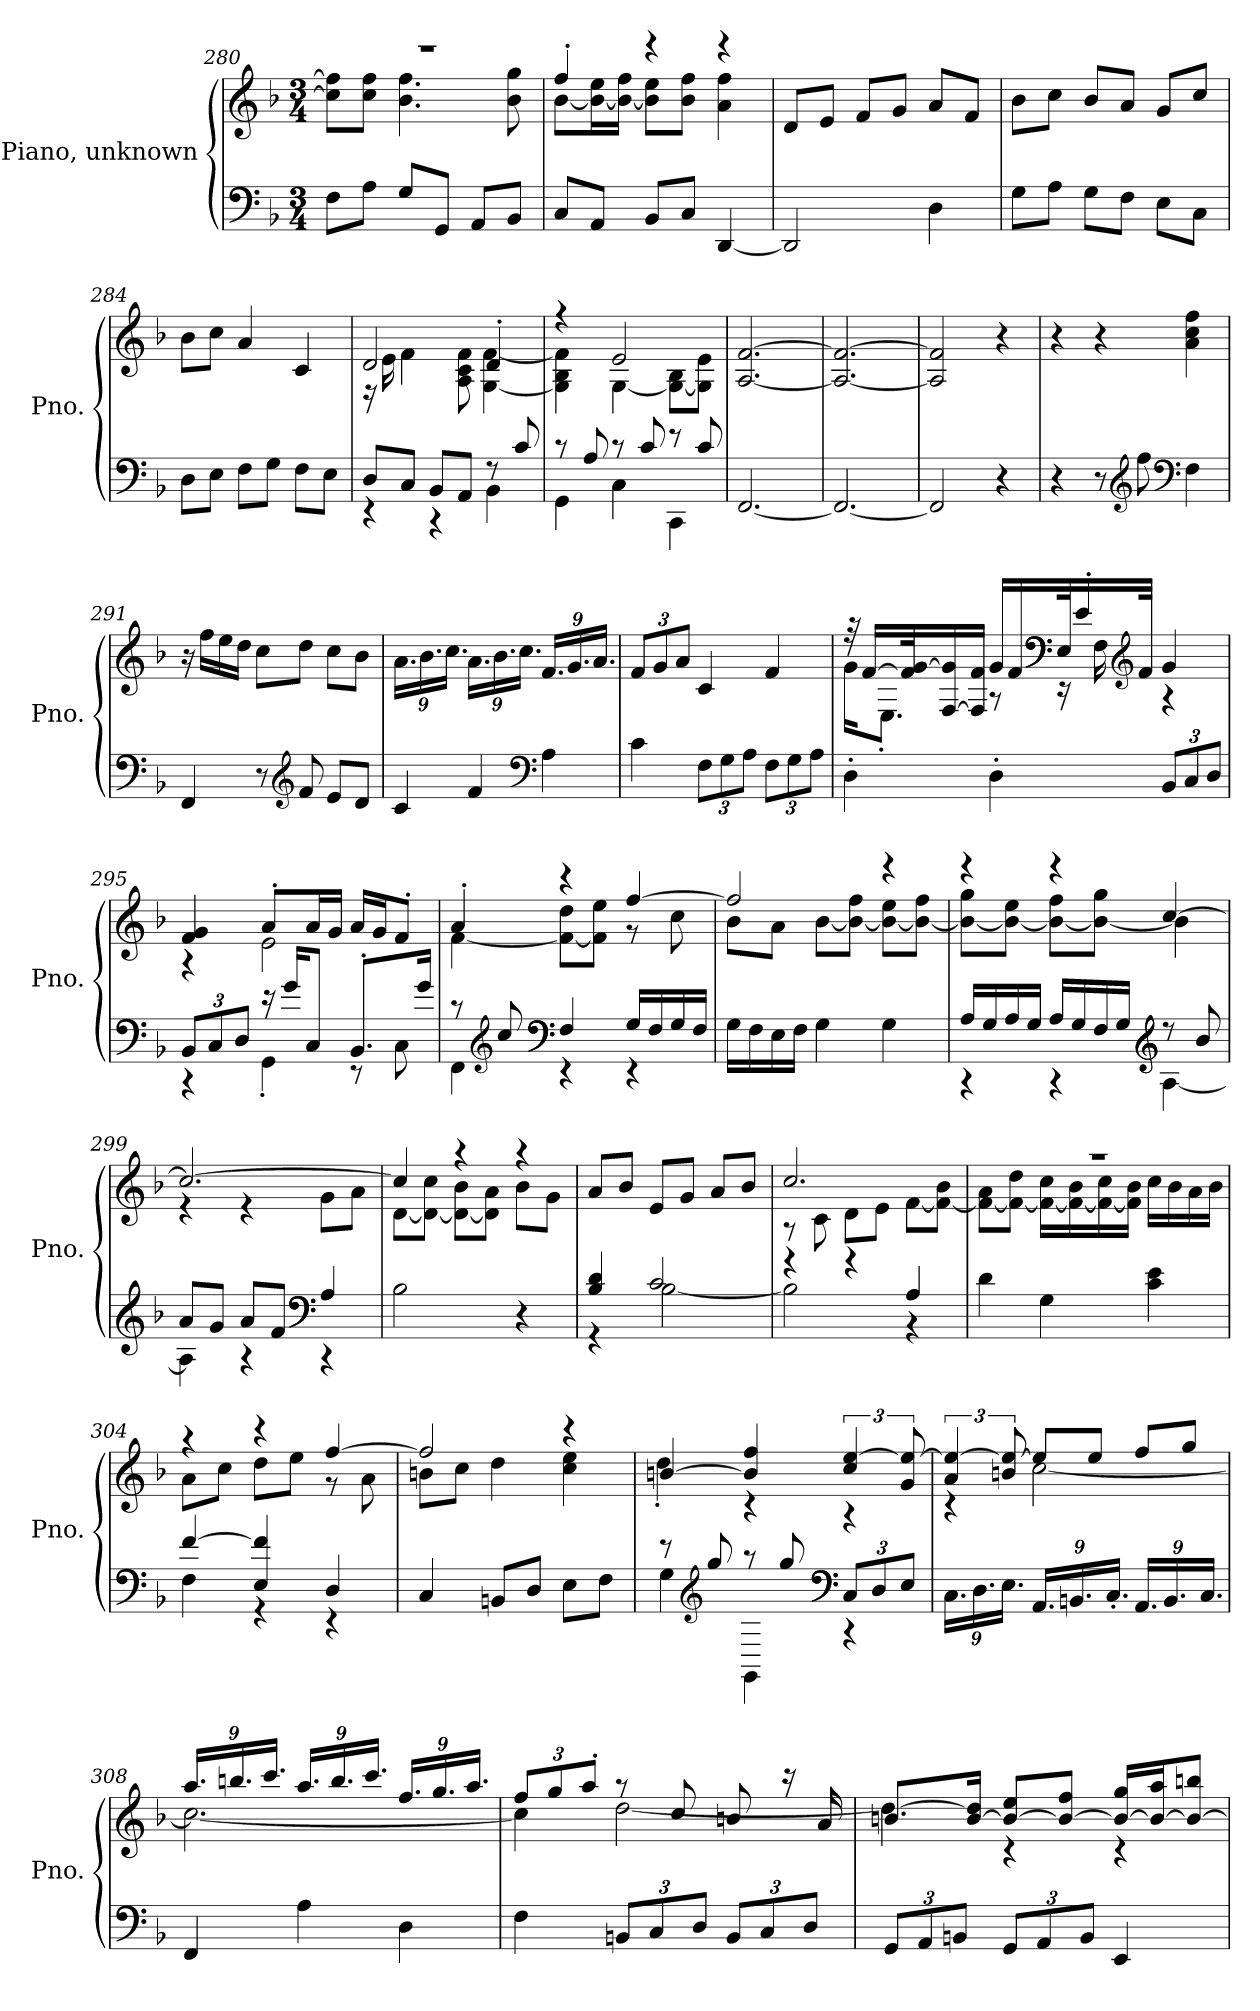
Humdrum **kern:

**kern	**kern
*part1	*part1
*staff2	*staff1
*I"Piano, unknown	*
*I'Pno.	*
*clefF4	*clefG2
*k[b-]	*k[b-]
*M3/4	*M3/4
=280	=280
*	*^
8F\L	2.r	8cc\] 8ff\]L
8A\J	.	8cc\ 8ff\J
8G/L	.	4.b-\ 4.ff\
8GG/J	.	.
8AA/L	.	.
8BB-/J	.	8b-\ 8gg\
=281	=281	=281
8C/L	4ff'/	[8b-\L
8AA/J	.	16b-\_ 16ee\L
.	.	16b-\_ 16ff\JJ
8BB-/L	4r	8b-\] 8ee\L
8C/J	.	8b-\ 8ff\J
[4DD/	4r	4a\ 4ff\
*	*v	*v
!!LO:LB:g=z
=282	=282
2DD/]	8d/L
.	8e/J
.	8f/L
.	8g/J
4D\	8a/L
.	8f/J
=283	=283
8G\L	8b-\L
8A\J	8cc\J
8G\L	8b-/L
8F\J	8a/J
8E\L	8g/L
8C\J	8cc/J
=284	=284
8D\L	8b-\L
8E\J	8cc\J
8F\L	4a/
8G\J	.
8F\L	4c/
8E\J	.
=285	=285
*^	*^
8D/L	4r	2d/	16r
.	.	.	16e\
8C/J	.	.	4f\
8BB-/L	4r	.	.
8AA/J	.	.	8A\ 8c\ 8f\
8r	4BB-\	4d'/	[4G\ [4f\
8c/	.	.	.
=286	=286	=286	=286
8r	4GG\	4r	4G\] 4B-\ 4f\]
8A/	.	.	.
8r	4C\	2e/	[4G\
8c/	.	.	.
8r	4CC\	.	8G\_ 8B-\L
8c/	.	.	8G\] 8e\J
*v	*v	*	*
*	*v	*v
=287	=287
[2.FF/	[2.A/ [2.f/
=288	=288
2.FF/_	2.A/_ 2.f/_
!!LO:LB:g=z
=289	=289
2FF/]	2A/] 2f/]
4r	4r
=290	=290
4r	4r
8r	4r
*clefG2	*
8ff\	.
*clefF4	*
4F\	4a\ 4cc\ 4ff\
=291	=291
4FF/	16r
.	16ff\LL
.	16ee\
.	16dd\JJ
8r	8cc\L
*clefG2	*
8f/	8dd\J
8e/L	8cc\L
8d/J	8b-\J
=292	=292
*	*Xbrackettup
4c/	18.a\LL
.	18.b-\
.	18.cc\JJ
4f/	18.a\LL
.	18.b-\
.	18.cc\JJ
*clefF4	*
4A\	18.f/LL
.	18.g/
.	18.a/JJ
=293	=293
4c\	12f/L
.	12g/
.	12a/J
*Xbrackettup	*
12F\L	4c/
12G\	.
12A\J	.
12F\L	4f/
12G\	.
12A\J	.
!!LO:LB:g=z
=294	=294
*	*^
4D'\	32r	16g\KL
.	[16f/LL	.
.	.	8.E'\J
.	32f/] [32g/K	.
.	[16F/ 16g/]	.
.	16F/] 16f/JJ	.
4D'\	16g/LL	8r
.	16f/	.
*	*clefF4	*
.	32E/K	16r
.	16e'/	.
.	.	16F\
*	*clefG2	*
.	32f/JJk	.
12BB-/L	4g/	4r
12C/	.	.
12D/J	.	.
=295	=295	=295
*^	*	*
12BB-/L	4r	4f/ 4g/	4r
12C/	.	.	.
12D/J	.	.	.
16r	4GG'\	8a'/L	2e\
16g/KL	.	.	.
8C/J	.	16a/L	.
.	.	16g/JJ	.
8.BB-'/L	8r	16a/LL	.
.	.	16g/J	.
.	8C\	8f'/J	.
16g/Jk	.	.	.
=296	=296	=296	=296
8r	4FF\	4a'/	[4f\
*clefG2	*	*	*
8cc/	.	.	.
*clefF4	*	*	*
4F/	4r	4r	8f\_ 8dd\L
.	.	.	8f\] 8ee\J
16G/LL	4r	[4ff/	8r
16F/	.	.	.
16G/	.	.	8cc\
16F/JJ	.	.	.
*v	*v	*	*
!!LO:PB:g=z	!!
=297	=297	=297
16G\LL	2ff/]	8b-\L
16F\	.	.
16E\	.	8a\J
16F\JJ	.	.
4G\	.	[8b-\L
.	.	8b-\_ 8ff\J
4G\	4r	8b-\_ 8ee\L
.	.	8b-\_ 8ff\J
=298	=298	=298
*^	*	*
16A/LL	4r	4r	8b-\_ 8gg\L
16G/	.	.	.
16A/	.	.	8b-\_ 8ee\J
16G/JJ	.	.	.
16A/LL	4r	4r	8b-\_ 8ff\L
16G/	.	.	.
16F/	.	.	8b-\_ 8gg\J
16G/JJ	.	.	.
*clefG2	*	*	*
8r	[4A\	[4cc/	4b-\]
8b-/	.	.	.
=299	=299	=299	=299
8a/L	4A\]	2.cc/_	4r
8g/J	.	.	.
8a/L	4r	.	4r
8f/J	.	.	.
*clefF4	*	*	*
4A/	4r	.	8g\L
.	.	.	8a\J
*v	*v	*	*
=300	=300	=300
2B-\	4cc/]	[8d\L
.	.	8d\_ 8cc\J
.	4r	8d\_ 8b-\L
.	.	8d\] 8a\J
4r	4r	8b-\L
.	.	8g\J
*	*v	*v
!!LO:LB:g=z
=301	=301
*^	*
4B-/ 4d/	4r	8a/L
.	.	8b-/J
2c/	[2B-\	8e/L
.	.	8g/J
.	.	8a/L
.	.	8b-/J
=302	=302	=302
*	*	*^
4r	2B-\]	2.cc/	8r
.	.	.	8c\
4r	.	.	8d\L
.	.	.	8e\J
4A/	4r	.	[8f\L
.	.	.	8f\_ 8b-\J
*v	*v	*	*
=303	=303	=303
4d\	2.r	8f\_ 8a\L
.	.	8f\_ 8dd\J
4G\	.	16f\_ 16cc\LL
.	.	16f\_ 16b-\
.	.	16f\_ 16cc\
.	.	16f\] 16b-\JJ
4c\ 4e\	.	16cc\LL
.	.	16b-\
.	.	16a\
.	.	16b-\JJ
=304	=304	=304
*^	*	*
[4f/	4F\	4r	8a\L
.	.	.	8cc\J
4E/ 4f/]	4r	4r	8dd\L
.	.	.	8ee\J
4D/	4r	[4ff/	8r
.	.	.	8a\
*v	*v	*	*
=305	=305	=305
4C/	2ff/]	8bn\L
.	.	8cc\J
8BBn/L	.	4dd\
8D/J	.	.
8E\L	4r	4cc\ 4ee\
8F\J	.	.
!!LO:LB:g=z	!!
=306	=306	=306
*^	*	*
8r	4G\	[4bn/	4dd'\
*clefG2	*	*	*
8gg/	.	.	.
8r	4GG\	4b/] 4ff/	4r
8gg/	.	.	.
*clefF4	*	*	*
*	*	*brackettup	*
12C/L	4r	6cc/ [6ee/	4r
12D/	.	.	.
12E/J	.	12g/ 12ee/_	.
*v	*v	*	*
=307	=307	=307
18.C\LL	6a/ 6ee/_	4r
18.D\	.	.
18.E\JJ	12bn/ 12ee/_	.
18.AA/LL	8ee/L]	[2cc\
18.BBn/	.	.
.	8ee/J	.
18.C'/JJ	.	.
18.AA/LL	8ff/L	.
18.BB/	.	.
.	8gg/J	.
18.C/JJ	.	.
=308	=308	=308
*	*Xbrackettup	*
4FF/	18.aa/LL	2.cc\_
.	18.bbn/	.
.	18.ccc/JJ	.
4A\	18.aa/LL	.
.	18.bb/	.
.	18.ccc/JJ	.
4D\	18.ff/LL	.
.	18.gg/	.
.	18.aa/JJ	.
!!LO:LB:g=z	!!
=309	=309	=309
4F\	12ff/L	4cc\]
.	12gg/	.
.	12aa'/J	.
12BBn/L	8r	[2dd\
12C/	.	.
.	8cc/	.
12D/J	.	.
12BB/L	8bn/	.
12C/	.	.
.	16r	.
12D/J	.	.
.	16a/	.
=310	=310	=310
12GG/L	[8.bn/L	4dd\]
12AA/	.	.
12BBn/J	.	.
.	16b/_ 16dd/Jk	.
12GG/L	8b/_ 8ee/L	4r
12AA/	.	.
.	8b/_ 8ff/J	.
12BB/J	.	.
4EE/	16b/_ 16gg/LL	4r
.	16b/_ 16aa/J	.
.	8b/_ 8bbn/J	.
*	*v	*v
=	=
*-	*-
